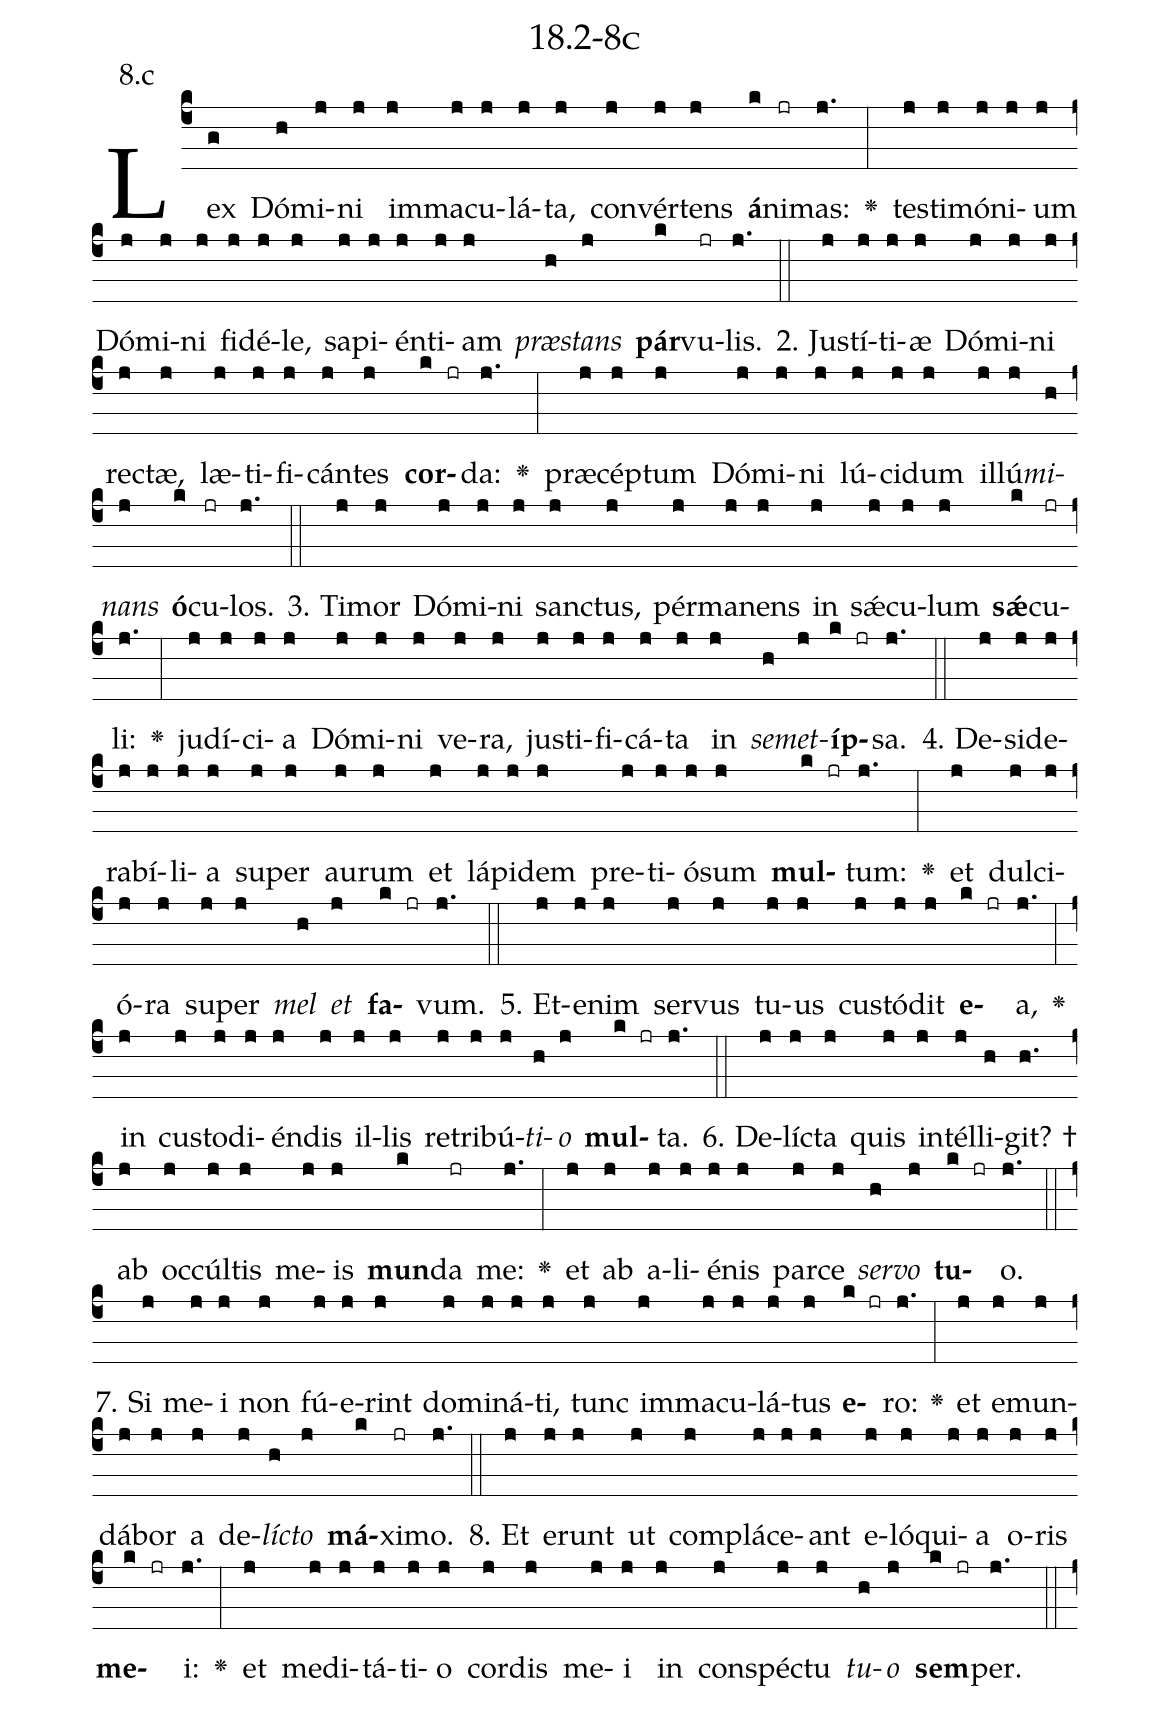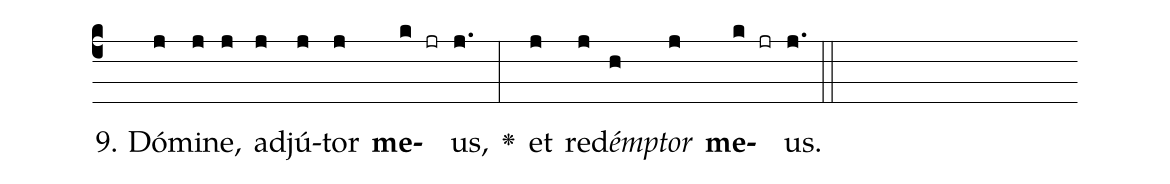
name: 18.2-8c;
annotation: 8.c;
%%
(c4)Lex(g) Dó(h)mi(j)ni(j) im(j)ma(j)cu(j)lá(j)ta,(j) con(j)vér(j)tens(j) <b>á</b>(k)ni(jr)mas:(j.) <v>\greheightstar</v>(:) tes(j)ti(j)mó(j)ni(j)um(j) Dó(j)mi(j)ni(j) fi(j)dé(j)le,(j) sa(j)pi(j)én(j)ti(j)am(j) <i>præ</i>(h)<i>stans</i>(j) <b>pár</b>(k)vu(jr)lis.(j.) (::)
2. Jus(j)tí(j)ti(j)æ(j) Dó(j)mi(j)ni(j) rec(j)tæ,(j) læ(j)ti(j)fi(j)cán(j)tes(j) <b>cor</b>(k jr)da:(j.) <v>\greheightstar</v>(:) præ(j)cép(j)tum(j) Dó(j)mi(j)ni(j) lú(j)ci(j)dum(j) il(j)lú(j)<i>mi</i>(h)<i>nans</i>(j) <b>ó</b>(k)cu(jr)los.(j.) (::)
3. Ti(j)mor(j) Dó(j)mi(j)ni(j) sanc(j)tus,(j) pér(j)ma(j)nens(j) in(j) sǽ(j)cu(j)lum(j) <b>sǽ</b>(k)cu(jr)li:(j.) <v>\greheightstar</v>(:) ju(j)dí(j)ci(j)a(j) Dó(j)mi(j)ni(j) ve(j)ra,(j) jus(j)ti(j)fi(j)cá(j)ta(j) in(j) <i>se</i>(h)<i>met</i>(j)<b>íp</b>(k jr)sa.(j.) (::)
4. De(j)si(j)de(j)ra(j)bí(j)li(j)a(j) su(j)per(j) au(j)rum(j) et(j) lá(j)pi(j)dem(j) pre(j)ti(j)ó(j)sum(j) <b>mul</b>(k jr)tum:(j.) <v>\greheightstar</v>(:) et(j) dul(j)ci(j)ó(j)ra(j) su(j)per(j) <i>mel</i>(h) <i>et</i>(j) <b>fa</b>(k jr)vum.(j.) (::)
5. Et(j)e(j)nim(j) ser(j)vus(j) tu(j)us(j) cus(j)tó(j)dit(j) <b>e</b>(k jr)a,(j.) <v>\greheightstar</v>(:) in(j) cus(j)to(j)di(j)én(j)dis(j) il(j)lis(j) re(j)tri(j)bú(j)<i>ti</i>(h)<i>o</i>(j) <b>mul</b>(k jr)ta.(j.) (::)
6. De(j)líc(j)ta(j) quis(j) in(j)tél(j)li(h)git? †(h.) ab(j) oc(j)cúl(j)tis(j) me(j)is(j) <b>mun</b>(k)da(jr) me:(j.) <v>\greheightstar</v>(:) et(j) ab(j) a(j)li(j)é(j)nis(j) par(j)ce(j) <i>ser</i>(h)<i>vo</i>(j) <b>tu</b>(k jr)o.(j.) (::)
7. Si(j) me(j)i(j) non(j) fú(j)e(j)rint(j) do(j)mi(j)ná(j)ti,(j) tunc(j) im(j)ma(j)cu(j)lá(j)tus(j) <b>e</b>(k jr)ro:(j.) <v>\greheightstar</v>(:) et(j) e(j)mun(j)dá(j)bor(j) a(j) de(j)<i>líc</i>(h)<i>to</i>(j) <b>má</b>(k)xi(jr)mo.(j.) (::)
8. Et(j) e(j)runt(j) ut(j) com(j)plá(j)ce(j)ant(j) e(j)ló(j)qui(j)a(j) o(j)ris(j) <b>me</b>(k jr)i:(j.) <v>\greheightstar</v>(:) et(j) me(j)di(j)tá(j)ti(j)o(j) cor(j)dis(j) me(j)i(j) in(j) con(j)spéc(j)tu(j) <i>tu</i>(h)<i>o</i>(j) <b>sem</b>(k jr)per.(j.) (::)
9. Dó(j)mi(j)ne,(j) ad(j)jú(j)tor(j) <b>me</b>(k jr)us,(j.) <v>\greheightstar</v>(:) et(j) red(j)<i>émp</i>(h)<i>tor</i>(j) <b>me</b>(k jr)us.(j.) (::)
